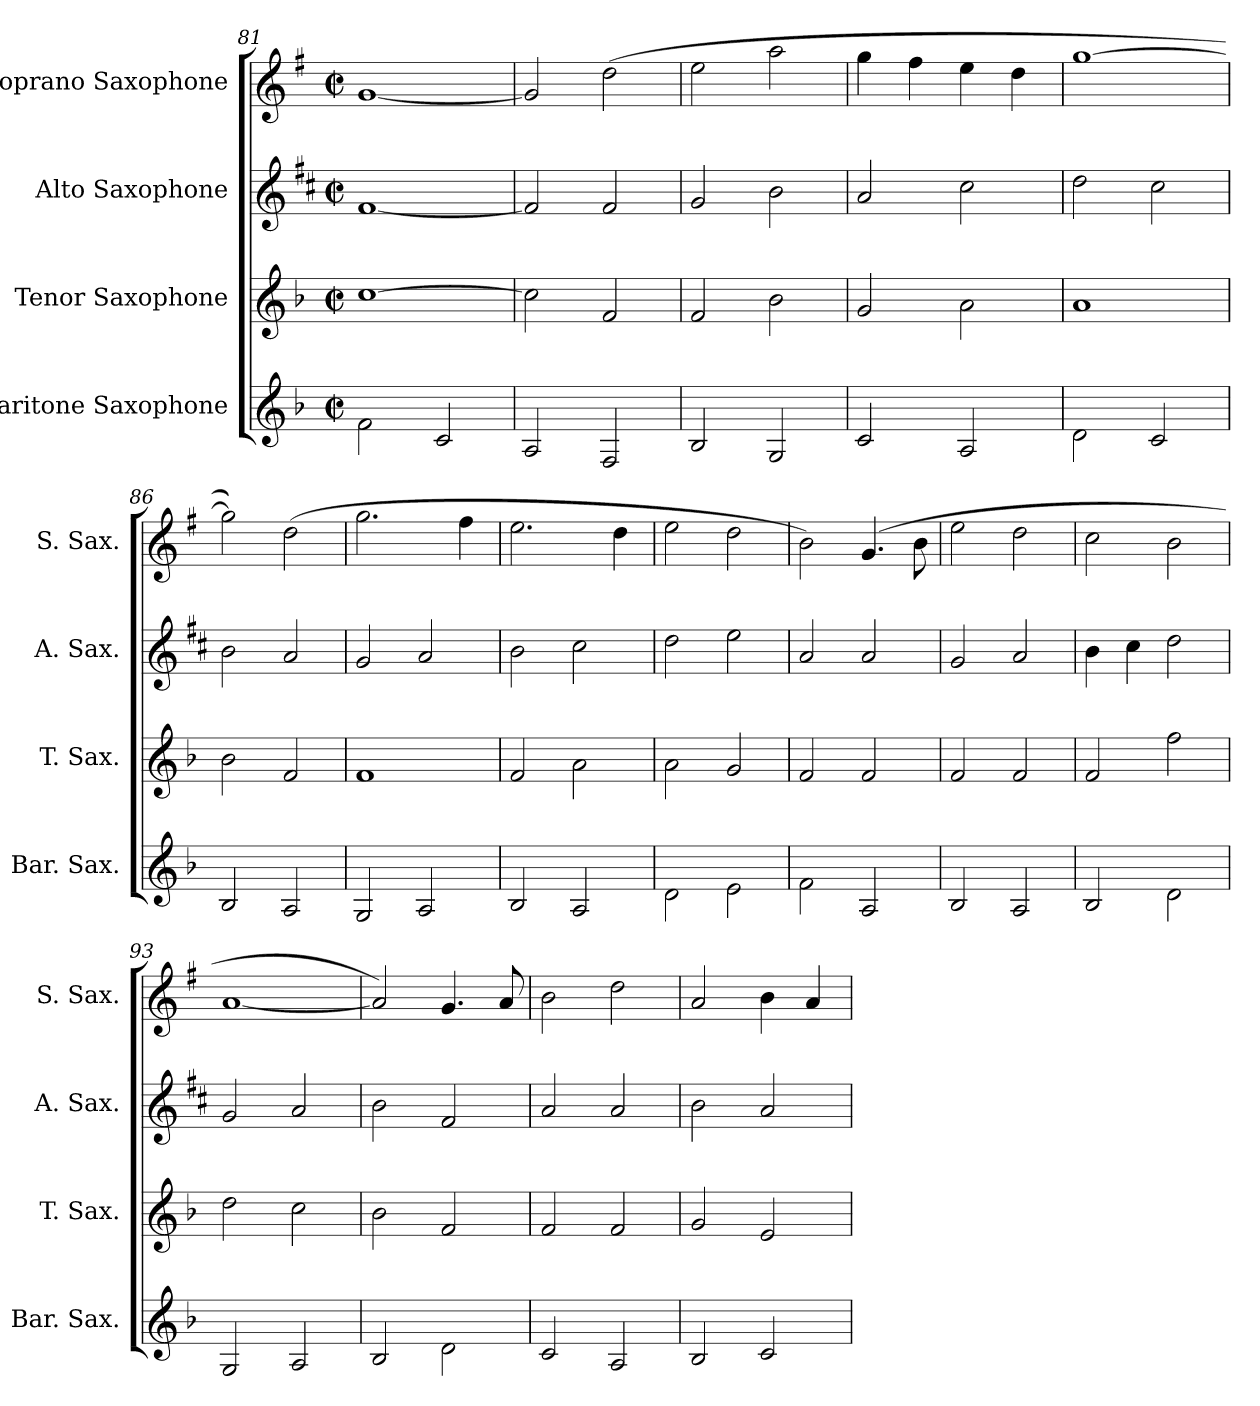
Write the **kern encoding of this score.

**kern	**kern	**kern	**kern
*part4	*part3	*part2	*part1
*staff4	*staff3	*staff2	*staff1
*I"Baritone Saxophone	*I"Tenor Saxophone	*I"Alto Saxophone	*I"Soprano Saxophone
*I'Bar. Sax.	*I'T. Sax.	*I'A. Sax.	*I'S. Sax.
*clefG2	*clefG2	*clefG2	*clefG2
*ITrd12c21	*ITrd8c14	*ITrd5c9	*ITrd1c2
*k[b-]	*k[b-]	*k[b-]	*k[b-]
*M2/2	*M2/2	*M2/2	*M2/2
*met(c|)	*met(c|)	*met(c|)	*met(c|)
=81	=81	=81	=81
2F\	[1c	[1A	[1f
2C/	.	.	.
=82	=82	=82	=82
2AA/	2c\]	2A/]	2f/]
2FF/	2F/	2A/	(2cc\
=83	=83	=83	=83
2BB-/	2F/	2B-/	2dd\
2GG/	2B-\	2d\	2gg\
=84	=84	=84	=84
2C/	2G/	2c/	4ff\
.	.	.	4ee\
2AA/	2A\	2e\	4dd\
.	.	.	4cc\
=85	=85	=85	=85
2D\	1A	2f\	[1ff
2C/	.	2e\	.
=86	=86	=86	=86
2BB-/	2B-\	2d\	2ff\])
2AA/	2F/	2c/	(2cc\
=87	=87	=87	=87
2GG/	1F	2B-/	2.ff\
2AA/	.	2c/	.
.	.	.	4ee\
=88	=88	=88	=88
2BB-/	2F/	2d\	2.dd\
2AA/	2A\	2e\	.
.	.	.	4cc\
!!LO:LB:g=z
=89	=89	=89	=89
2D\	2A\	2f\	2dd\
2E\	2G/	2g\	2cc\
=90	=90	=90	=90
2F\	2F/	2c/	2a\)
2AA/	2F/	2c/	(4.f/
.	.	.	8a\
=91	=91	=91	=91
2BB-/	2F/	2B-/	2dd\
2AA/	2F/	2c/	2cc\
=92	=92	=92	=92
2BB-/	2F/	4d\	2b-\
.	.	4e\	.
2D\	2f\	2f\	2a\
=93	=93	=93	=93
2GG/	2d\	2B-/	[1g
2AA/	2c\	2c/	.
=94	=94	=94	=94
2BB-/	2B-\	2d\	2g/])
2D\	2F/	2A/	4.f/
.	.	.	8g/
=95	=95	=95	=95
2C/	2F/	2c/	2a\
2AA/	2F/	2c/	2cc\
=96	=96	=96	=96
2BB-/	2G/	2d\	2g/
2C/	2E/	2c/	4a\
.	.	.	4g/
=	=	=	=
*-	*-	*-	*-
